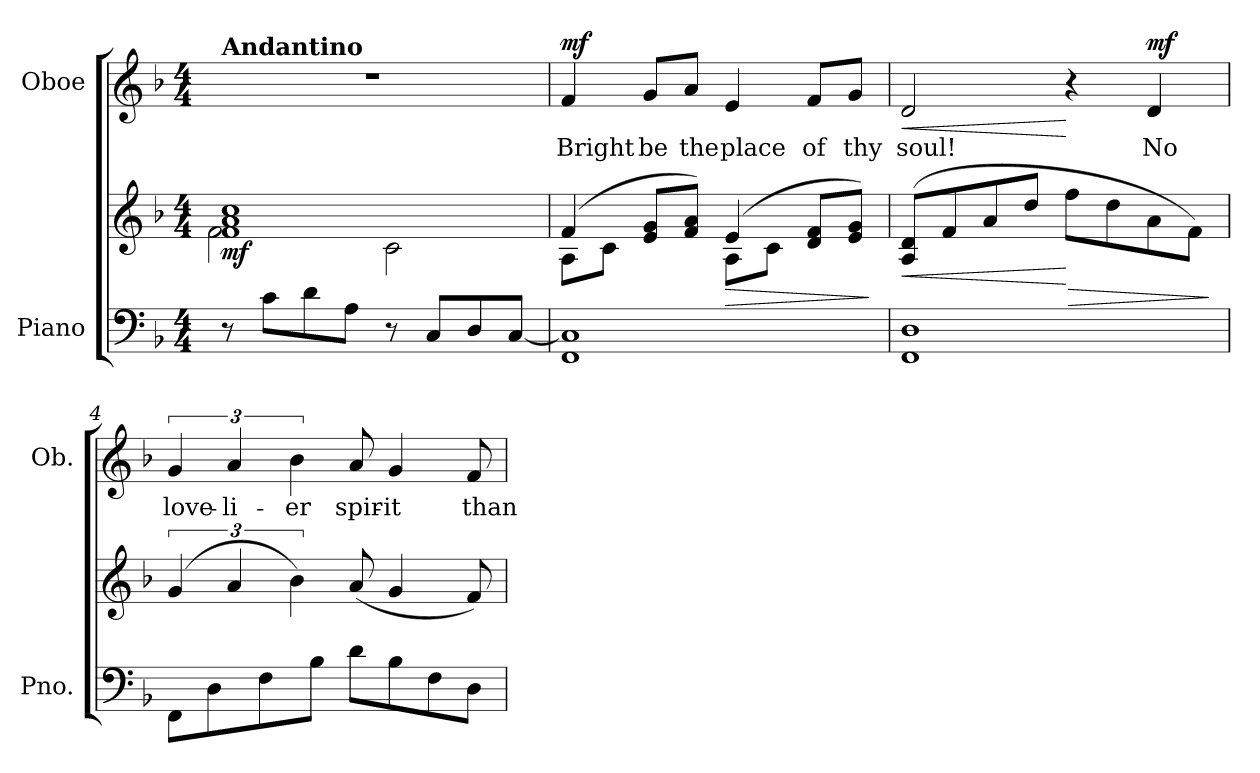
**kern	**kern	**dynam	**kern	**text	**dynam
*part2	*part2	*part2	*part1	*part1	*part1
*staff3	*staff2	*staff2/3	*staff1	*staff1	*staff1
*I"Piano	*	*	*I"Oboe	*	*
*I'Pno.	*	*	*I'Ob.	*	*
*clefF4	*clefG2	*	*clefG2	*	*
*k[b-]	*k[b-]	*	*k[b-]	*	*
*M4/4	*M4/4	*	*M4/4	*	*
=1	=1	=1	=1	=1	=1
*	*^	*	*	*	*
!	!	!	!	!LO:TX:a:B:t=Andantino	!	!
!	!	!	!LO:DY:b	!	!	!
8r	1f 1a 1cc	2f\	mf	1r	.	.
8c\L	.	.	.	.	.	.
8d\	.	.	.	.	.	.
8A\J	.	.	.	.	.	.
8r	.	2c\	.	.	.	.
8C/L	.	.	.	.	.	.
8D/	.	.	.	.	.	.
[8C/J	.	.	.	.	.	.
=2	=2	=2	=2	=2	=2	=2
!	!	!	!	!	!LO:LY:b	!LO:DY:b
1FF 1C]	(4f/	8A\L	.	4f/	Bright	mf
.	.	8c\J	.	.	.	.
!	!	!	!	!	!LO:LY:b	!
.	8e/ 8g/L	4ryy	.	8g/L	be	.
!	!	!	!	!	!LO:LY:b	!
.	8f/ 8a/J)	.	.	8a/J	the	.
!	!	!	!LO:HP:b	!	!LO:LY:b	!
.	(4e/	8A\L	>	4e/	place	.
.	.	8c\J	.	.	.	.
!	!	!	!	!	!LO:LY:b	!
.	8d/ 8f/L	4ryy	.	8f/L	of	.
!	!	!	!	!	!LO:LY:b	!
.	8e/ 8g/J)	.	.	8g/J	thy	.
*	*v	*v	*	*	*	*
.	.	]	.	.	.
=3	=3	=3	=3	=3	=3
!	!	!LO:HP:b	!	!LO:LY:b	!LO:HP:b
1FF 1D	(8A/ 8d/L	<	2d/	soul!	<
.	8f/	.	.	.	.
.	8a/	.	.	.	.
.	8dd/J	.	.	.	.
!	!	!LO:HP:n=1:b	!	!	!
.	8ff\L	[ >	4r	.	[
.	8dd\	.	.	.	.
!	!	!	!	!LO:LY:b	!LO:DY:b
.	8a\	.	4d/	No	mf
.	8f\J)	.	.	.	.
.	.	]	.	.	.
=4	=4	=4	=4	=4	=4
!	!	!	!	!LO:LY:b	!
8FF\L	(6g/	.	6g/	love-	.
8D\	.	.	.	.	.
!	!	!	!	!LO:LY:b	!
.	6a/	.	6a/	-li-	.
8F\	.	.	.	.	.
!	!	!	!	!LO:LY:b	!
.	6b-\)	.	6b-\	-er	.
8B-\J	.	.	.	.	.
!	!	!	!	!LO:LY:b	!
8d\L	(8a/	.	8a/	spir-	.
!	!	!	!	!LO:LY:b	!
8B-\	4g/	.	4g/	-it	.
8F\	.	.	.	.	.
!	!	!	!	!LO:LY:b	!
8D\J	8f/)	.	8f/	than	.
=	=	=	=	=	=
*-	*-	*-	*-	*-	*-
